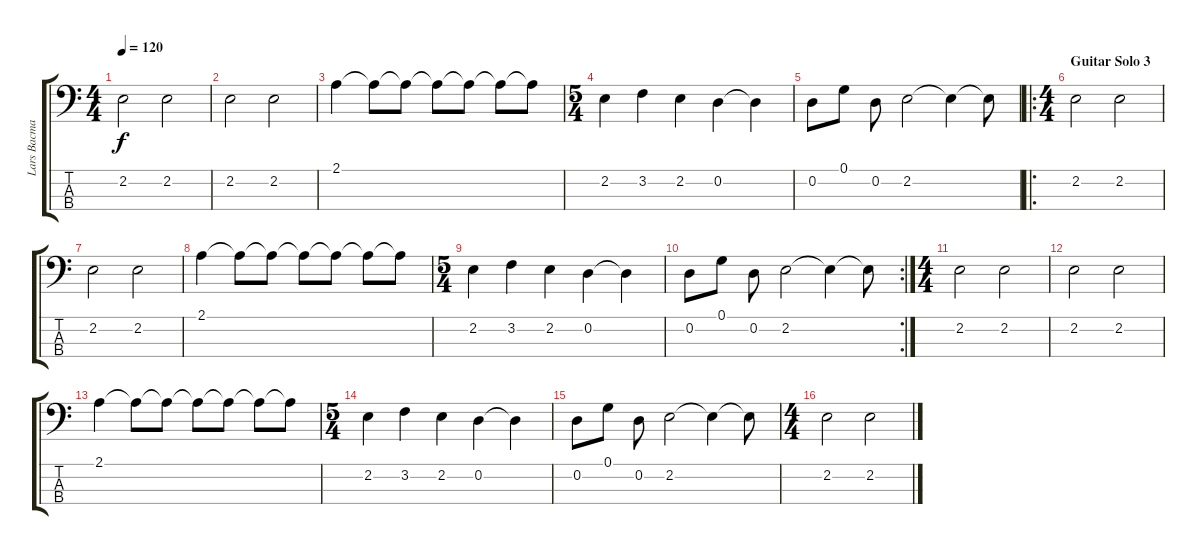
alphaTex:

\track ("Lars Bacman" "Lars Bacma") {instrument acousticbass}
\staff {score tabs}
\tuning (G2 D2 A1 E1) {hide}
\ts (4 4)
\tempo 120
\clef f4
\ks c
2.2.2{dy f} 2.2.2 |
2.2.2 2.2.2 |
2.1.4 2.1{t}.8 2.1{t}.8 2.1{t}.8 2.1{t}.8 2.1{t}.8 2.1{t}.8 |
\ts (5 4)
2.2.4 3.2.4 2.2.4 0.2.4 0.2{t}.4 |
0.2.8 0.1.8 0.2.8 2.2.2 2.2{t}.4 2.2{t}.8 |
\ro
\ts (4 4)
\section ("" "Guitar Solo 3")
2.2.2 2.2.2 |
2.2.2 2.2.2 |
2.1.4 2.1{t}.8 2.1{t}.8 2.1{t}.8 2.1{t}.8 2.1{t}.8 2.1{t}.8 |
\ts (5 4)
2.2.4 3.2.4 2.2.4 0.2.4 0.2{t}.4 |
\rc 2
0.2.8 0.1.8 0.2.8 2.2.2 2.2{t}.4 2.2{t}.8 |
\ts (4 4)
2.2.2 2.2.2 |
2.2.2 2.2.2 |
2.1.4 2.1{t}.8 2.1{t}.8 2.1{t}.8 2.1{t}.8 2.1{t}.8 2.1{t}.8 |
\ts (5 4)
2.2.4 3.2.4 2.2.4 0.2.4 0.2{t}.4 |
0.2.8 0.1.8 0.2.8 2.2.2 2.2{t}.4 2.2{t}.8 |
\ts (4 4)
2.2.2{volume 12} 2.2.2
